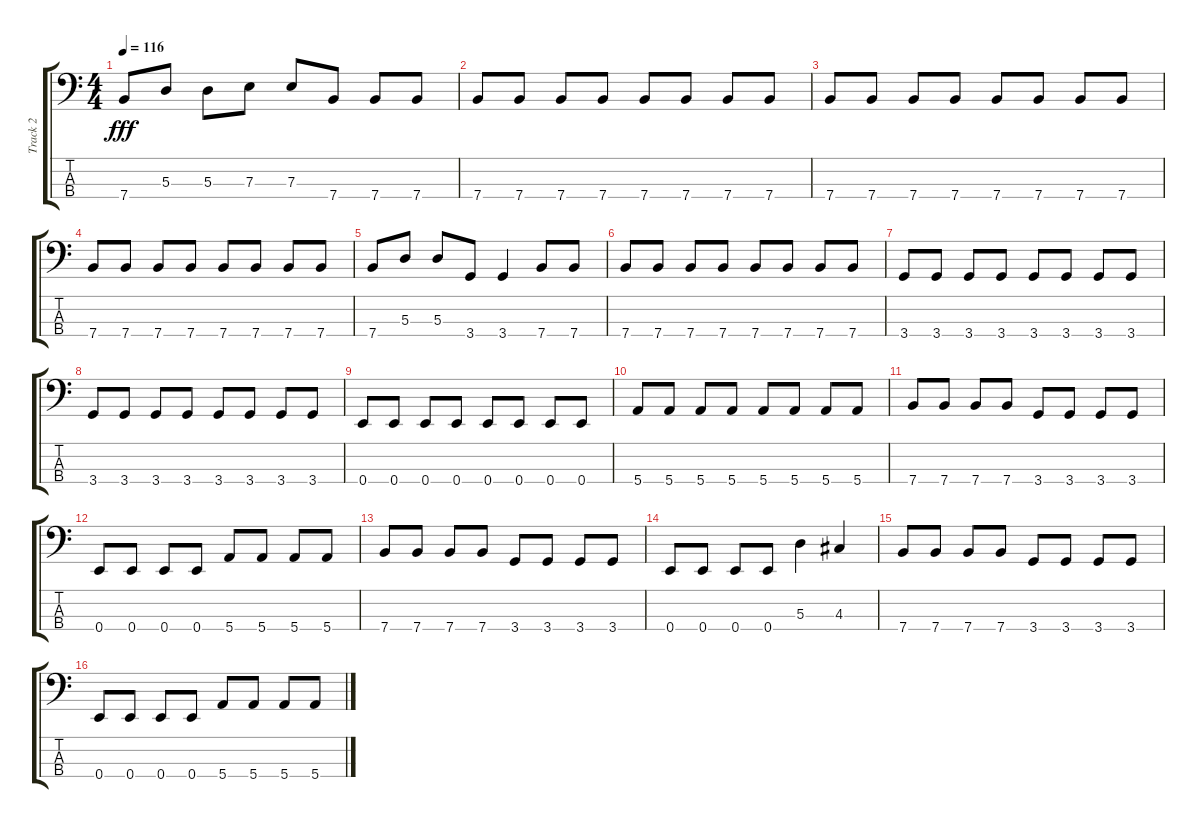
\track ("Track 2" "Track 2") {instrument electricbassfinger}
\staff {score tabs}
\tuning (G2 D2 A1 E1) {hide}
\ts (4 4)
\tempo 116
\clef f4
\ks c
7.4.8{dy fff} 5.3.8 5.3.8 7.3.8 7.3.8 7.4.8 7.4.8 7.4.8 |
7.4.8 7.4.8 7.4.8 7.4.8 7.4.8 7.4.8 7.4.8 7.4.8 |
7.4.8 7.4.8 7.4.8 7.4.8 7.4.8 7.4.8 7.4.8 7.4.8 |
7.4.8 7.4.8 7.4.8 7.4.8 7.4.8 7.4.8 7.4.8 7.4.8 |
7.4.8 5.3.8 5.3.8 3.4.8 3.4.4 7.4.8 7.4.8 |
7.4.8 7.4.8 7.4.8 7.4.8 7.4.8 7.4.8 7.4.8 7.4.8 |
3.4.8 3.4.8 3.4.8 3.4.8 3.4.8 3.4.8 3.4.8 3.4.8 |
3.4.8 3.4.8 3.4.8 3.4.8 3.4.8 3.4.8 3.4.8 3.4.8 |
0.4.8 0.4.8 0.4.8 0.4.8 0.4.8 0.4.8 0.4.8 0.4.8 |
5.4.8 5.4.8 5.4.8 5.4.8 5.4.8 5.4.8 5.4.8 5.4.8 |
7.4.8 7.4.8 7.4.8 7.4.8 3.4.8 3.4.8 3.4.8 3.4.8 |
0.4.8 0.4.8 0.4.8 0.4.8 5.4.8 5.4.8 5.4.8 5.4.8 |
7.4.8 7.4.8 7.4.8 7.4.8 3.4.8 3.4.8 3.4.8 3.4.8 |
0.4.8 0.4.8 0.4.8 0.4.8 5.3.4 4.3.4 |
7.4.8 7.4.8 7.4.8 7.4.8 3.4.8 3.4.8 3.4.8 3.4.8 |
0.4.8 0.4.8 0.4.8 0.4.8 5.4.8 5.4.8 5.4.8 5.4.8
